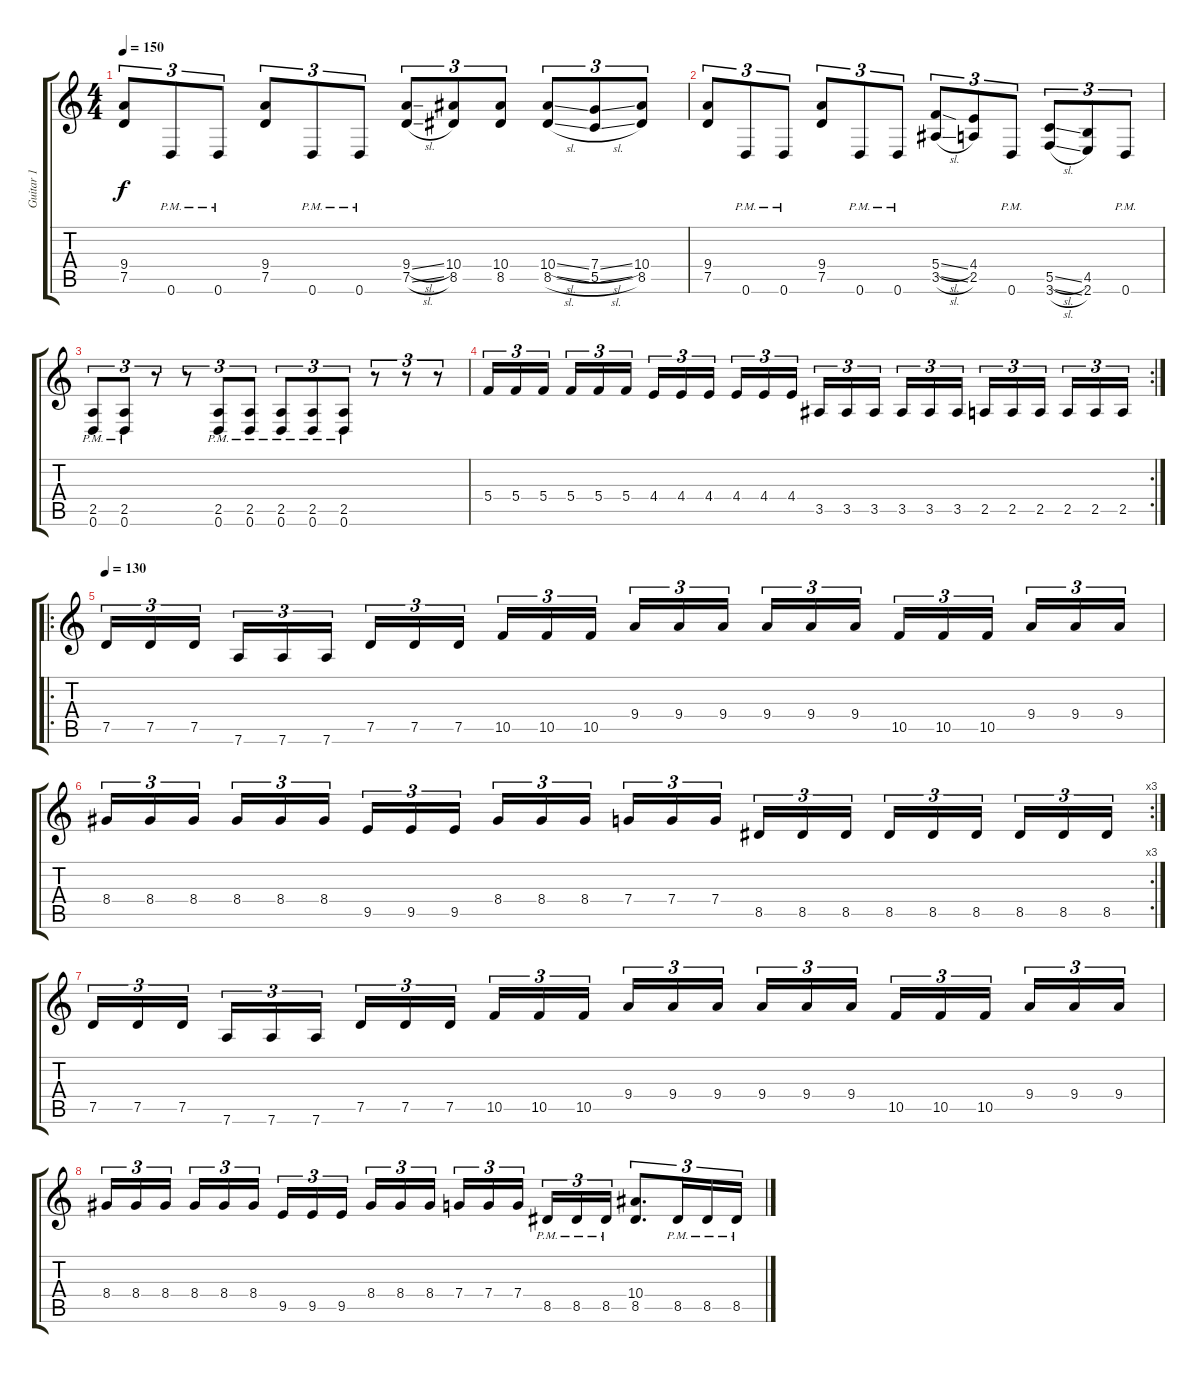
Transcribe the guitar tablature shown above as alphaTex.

\track ("Guitar 1" "Guitar 1") {instrument distortionguitar}
\staff {score tabs}
\tuning (D4 A3 F3 C3 G2 D2) {hide}
\ts (4 4)
\tempo 150
\clef g2
\ks c
(9.4 7.5).8{tu (3 2) dy f} 0.6{pm}.8{tu (3 2)} 0.6{pm}.8{tu (3 2)} (9.4 7.5).8{tu (3 2)} 0.6{pm}.8{tu (3 2)} 0.6{pm}.8{tu (3 2)} (9.4{sl} 7.5{sl}).8{tu (3 2)} (10.4 8.5).8{tu (3 2)} (10.4 8.5).8{tu (3 2)} (10.4{sl} 8.5{sl}).8{tu (3 2)} (7.4{sl} 5.5{sl}).8{tu (3 2)} (10.4 8.5).8{tu (3 2)} |
(9.4 7.5).8{tu (3 2)} 0.6{pm}.8{tu (3 2)} 0.6{pm}.8{tu (3 2)} (9.4 7.5).8{tu (3 2)} 0.6{pm}.8{tu (3 2)} 0.6{pm}.8{tu (3 2)} (5.4{sl} 3.5{sl}).8{tu (3 2)} (4.4 2.5).8{tu (3 2)} 0.6{pm}.8{tu (3 2)} (5.5{sl} 3.6{sl}).8{tu (3 2)} (4.5 2.6).8{tu (3 2)} 0.6{pm}.8{tu (3 2)} |
(2.5{pm} 0.6{pm}).8{tu (3 2)} (2.5{pm} 0.6{pm}).8{tu (3 2)} r.8{tu (3 2)} r.8{tu (3 2)} (2.5{pm} 0.6{pm}).8{tu (3 2)} (2.5{pm} 0.6{pm}).8{tu (3 2)} (2.5{pm} 0.6{pm}).8{tu (3 2)} (2.5{pm} 0.6{pm}).8{tu (3 2)} (2.5{pm} 0.6{pm}).8{tu (3 2)} r.8{tu (3 2)} r.8{tu (3 2)} r.8{tu (3 2)} |
\rc 2
5.4.16{tu (3 2)} 5.4.16{tu (3 2)} 5.4.16{tu (3 2) beam splitsecondary} 5.4.16{tu (3 2)} 5.4.16{tu (3 2)} 5.4.16{tu (3 2)} 4.4.16{tu (3 2)} 4.4.16{tu (3 2)} 4.4.16{tu (3 2) beam splitsecondary} 4.4.16{tu (3 2)} 4.4.16{tu (3 2)} 4.4.16{tu (3 2)} 3.5.16{tu (3 2)} 3.5.16{tu (3 2)} 3.5.16{tu (3 2) beam splitsecondary} 3.5.16{tu (3 2)} 3.5.16{tu (3 2)} 3.5.16{tu (3 2)} 2.5.16{tu (3 2)} 2.5.16{tu (3 2)} 2.5.16{tu (3 2) beam splitsecondary} 2.5.16{tu (3 2)} 2.5.16{tu (3 2)} 2.5.16{tu (3 2)} |
\ro
\tempo 130
7.5.16{tu (3 2)} 7.5.16{tu (3 2)} 7.5.16{tu (3 2) beam splitsecondary} 7.6.16{tu (3 2)} 7.6.16{tu (3 2)} 7.6.16{tu (3 2)} 7.5.16{tu (3 2)} 7.5.16{tu (3 2)} 7.5.16{tu (3 2) beam splitsecondary} 10.5.16{tu (3 2)} 10.5.16{tu (3 2)} 10.5.16{tu (3 2)} 9.4.16{tu (3 2)} 9.4.16{tu (3 2)} 9.4.16{tu (3 2) beam splitsecondary} 9.4.16{tu (3 2)} 9.4.16{tu (3 2)} 9.4.16{tu (3 2)} 10.5.16{tu (3 2)} 10.5.16{tu (3 2)} 10.5.16{tu (3 2) beam splitsecondary} 9.4.16{tu (3 2)} 9.4.16{tu (3 2)} 9.4.16{tu (3 2)} |
\rc 3
8.4.16{tu (3 2)} 8.4.16{tu (3 2)} 8.4.16{tu (3 2) beam splitsecondary} 8.4.16{tu (3 2)} 8.4.16{tu (3 2)} 8.4.16{tu (3 2)} 9.5.16{tu (3 2)} 9.5.16{tu (3 2)} 9.5.16{tu (3 2) beam splitsecondary} 8.4.16{tu (3 2)} 8.4.16{tu (3 2)} 8.4.16{tu (3 2)} 7.4.16{tu (3 2)} 7.4.16{tu (3 2)} 7.4.16{tu (3 2) beam splitsecondary} 8.5.16{tu (3 2)} 8.5.16{tu (3 2)} 8.5.16{tu (3 2)} 8.5.16{tu (3 2)} 8.5.16{tu (3 2)} 8.5.16{tu (3 2) beam splitsecondary} 8.5.16{tu (3 2)} 8.5.16{tu (3 2)} 8.5.16{tu (3 2)} |
7.5.16{tu (3 2)} 7.5.16{tu (3 2)} 7.5.16{tu (3 2) beam splitsecondary} 7.6.16{tu (3 2)} 7.6.16{tu (3 2)} 7.6.16{tu (3 2)} 7.5.16{tu (3 2)} 7.5.16{tu (3 2)} 7.5.16{tu (3 2) beam splitsecondary} 10.5.16{tu (3 2)} 10.5.16{tu (3 2)} 10.5.16{tu (3 2)} 9.4.16{tu (3 2)} 9.4.16{tu (3 2)} 9.4.16{tu (3 2) beam splitsecondary} 9.4.16{tu (3 2)} 9.4.16{tu (3 2)} 9.4.16{tu (3 2)} 10.5.16{tu (3 2)} 10.5.16{tu (3 2)} 10.5.16{tu (3 2) beam splitsecondary} 9.4.16{tu (3 2)} 9.4.16{tu (3 2)} 9.4.16{tu (3 2)} |
8.4.16{tu (3 2)} 8.4.16{tu (3 2)} 8.4.16{tu (3 2) beam splitsecondary} 8.4.16{tu (3 2)} 8.4.16{tu (3 2)} 8.4.16{tu (3 2)} 9.5.16{tu (3 2)} 9.5.16{tu (3 2)} 9.5.16{tu (3 2) beam splitsecondary} 8.4.16{tu (3 2)} 8.4.16{tu (3 2)} 8.4.16{tu (3 2)} 7.4.16{tu (3 2)} 7.4.16{tu (3 2)} 7.4.16{tu (3 2) beam splitsecondary} 8.5{pm}.16{tu (3 2)} 8.5{pm}.16{tu (3 2)} 8.5{pm}.16{tu (3 2)} (10.4 8.5).8{d tu (3 2)} 8.5{pm}.16{tu (3 2)} 8.5{pm}.16{tu (3 2)} 8.5{pm}.16{tu (3 2)}
